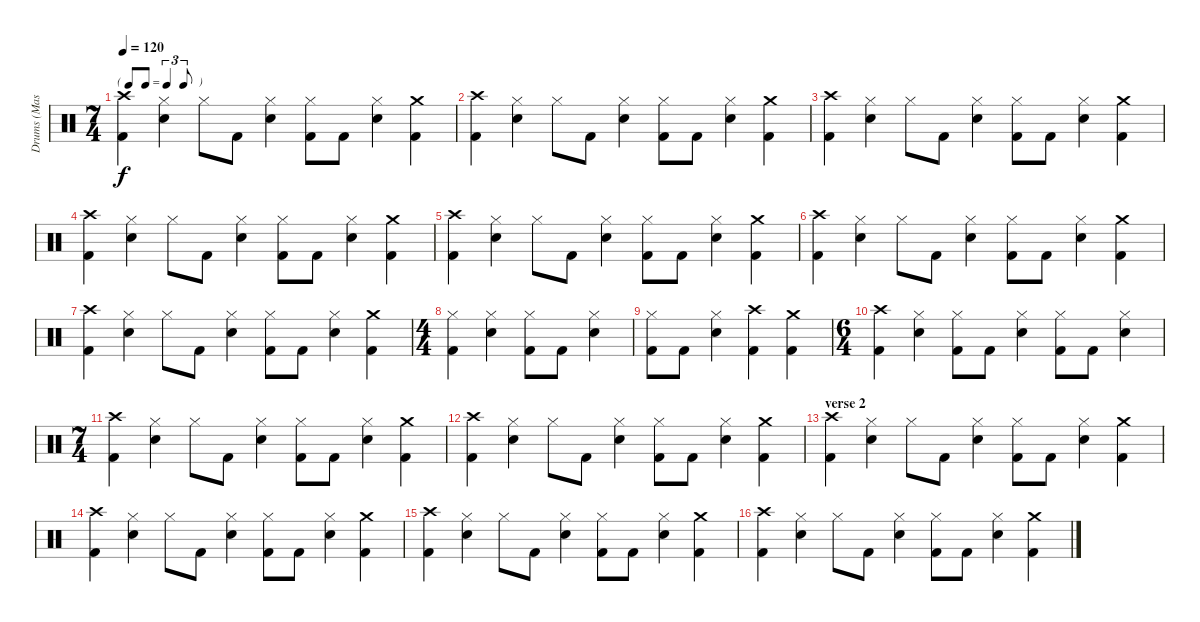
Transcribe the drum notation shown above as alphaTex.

\track ("Drums (Mason)" "Drums (Mas") {instrument percussion}
\staff {score}
\articulation defaults
\ts (7 4)
\tf triplet8th
\tempo 120
\clef neutral
\ks c
("Crash high (hit)" "Kick (hit) 2").4{dy f} ("Hi-Hat (closed)" "Electric Snare (hit)").4 "Hi-Hat (closed)".8 "Kick (hit) 2".8 ("Hi-Hat (closed)" "Electric Snare (hit)").4 ("Hi-Hat (closed)" "Kick (hit) 2").8 "Kick (hit) 2".8 ("Hi-Hat (closed)" "Electric Snare (hit)").4 ("Crash medium (hit)" "Kick (hit) 2").4 |
("Crash high (hit)" "Kick (hit) 2").4 ("Hi-Hat (closed)" "Electric Snare (hit)").4 "Hi-Hat (closed)".8 "Kick (hit) 2".8 ("Hi-Hat (closed)" "Electric Snare (hit)").4 ("Hi-Hat (closed)" "Kick (hit) 2").8 "Kick (hit) 2".8 ("Hi-Hat (closed)" "Electric Snare (hit)").4 ("Crash medium (hit)" "Kick (hit) 2").4 |
("Crash high (hit)" "Kick (hit) 2").4 ("Hi-Hat (closed)" "Electric Snare (hit)").4 "Hi-Hat (closed)".8 "Kick (hit) 2".8 ("Hi-Hat (closed)" "Electric Snare (hit)").4 ("Hi-Hat (closed)" "Kick (hit) 2").8 "Kick (hit) 2".8 ("Hi-Hat (closed)" "Electric Snare (hit)").4 ("Crash medium (hit)" "Kick (hit) 2").4 |
("Crash high (hit)" "Kick (hit) 2").4 ("Hi-Hat (closed)" "Electric Snare (hit)").4 "Hi-Hat (closed)".8 "Kick (hit) 2".8 ("Hi-Hat (closed)" "Electric Snare (hit)").4 ("Hi-Hat (closed)" "Kick (hit) 2").8 "Kick (hit) 2".8 ("Hi-Hat (closed)" "Electric Snare (hit)").4 ("Crash medium (hit)" "Kick (hit) 2").4 |
("Crash high (hit)" "Kick (hit) 2").4 ("Hi-Hat (closed)" "Electric Snare (hit)").4 "Hi-Hat (closed)".8 "Kick (hit) 2".8 ("Hi-Hat (closed)" "Electric Snare (hit)").4 ("Hi-Hat (closed)" "Kick (hit) 2").8 "Kick (hit) 2".8 ("Hi-Hat (closed)" "Electric Snare (hit)").4 ("Crash medium (hit)" "Kick (hit) 2").4 |
("Crash high (hit)" "Kick (hit) 2").4 ("Hi-Hat (closed)" "Electric Snare (hit)").4 "Hi-Hat (closed)".8 "Kick (hit) 2".8 ("Hi-Hat (closed)" "Electric Snare (hit)").4 ("Hi-Hat (closed)" "Kick (hit) 2").8 "Kick (hit) 2".8 ("Hi-Hat (closed)" "Electric Snare (hit)").4 ("Crash medium (hit)" "Kick (hit) 2").4 |
("Crash high (hit)" "Kick (hit) 2").4 ("Hi-Hat (closed)" "Electric Snare (hit)").4 "Hi-Hat (closed)".8 "Kick (hit) 2".8 ("Hi-Hat (closed)" "Electric Snare (hit)").4 ("Hi-Hat (closed)" "Kick (hit) 2").8 "Kick (hit) 2".8 ("Hi-Hat (closed)" "Electric Snare (hit)").4 ("Crash medium (hit)" "Kick (hit) 2").4 |
\ts (4 4)
("Hi-Hat (closed)" "Kick (hit) 2").4 ("Hi-Hat (closed)" "Electric Snare (hit)").4 ("Hi-Hat (closed)" "Kick (hit) 2").8 "Kick (hit) 2".8 ("Hi-Hat (closed)" "Electric Snare (hit)").4 |
("Hi-Hat (closed)" "Kick (hit) 2").8 "Kick (hit) 2".8 ("Hi-Hat (closed)" "Electric Snare (hit)").4 ("Crash high (hit)" "Kick (hit) 2").4 ("Crash medium (hit)" "Kick (hit) 2").4 |
\ts (6 4)
("Crash high (hit)" "Kick (hit) 2").4 ("Hi-Hat (closed)" "Electric Snare (hit)").4 ("Hi-Hat (closed)" "Kick (hit) 2").8 "Kick (hit) 2".8 ("Hi-Hat (closed)" "Electric Snare (hit)").4 ("Hi-Hat (closed)" "Kick (hit) 2").8 "Kick (hit) 2".8 ("Hi-Hat (closed)" "Electric Snare (hit)").4 |
\ts (7 4)
("Crash high (hit)" "Kick (hit) 2").4 ("Hi-Hat (closed)" "Electric Snare (hit)").4 "Hi-Hat (closed)".8 "Kick (hit) 2".8 ("Hi-Hat (closed)" "Electric Snare (hit)").4 ("Hi-Hat (closed)" "Kick (hit) 2").8 "Kick (hit) 2".8 ("Hi-Hat (closed)" "Electric Snare (hit)").4 ("Crash medium (hit)" "Kick (hit) 2").4 |
("Crash high (hit)" "Kick (hit) 2").4 ("Hi-Hat (closed)" "Electric Snare (hit)").4 "Hi-Hat (closed)".8 "Kick (hit) 2".8 ("Hi-Hat (closed)" "Electric Snare (hit)").4 ("Hi-Hat (closed)" "Kick (hit) 2").8 "Kick (hit) 2".8 ("Hi-Hat (closed)" "Electric Snare (hit)").4 ("Crash medium (hit)" "Kick (hit) 2").4 |
\section ("" "verse 2")
("Crash high (hit)" "Kick (hit) 2").4 ("Hi-Hat (closed)" "Electric Snare (hit)").4 "Hi-Hat (closed)".8 "Kick (hit) 2".8 ("Hi-Hat (closed)" "Electric Snare (hit)").4 ("Hi-Hat (closed)" "Kick (hit) 2").8 "Kick (hit) 2".8 ("Hi-Hat (closed)" "Electric Snare (hit)").4 ("Crash medium (hit)" "Kick (hit) 2").4 |
("Crash high (hit)" "Kick (hit) 2").4 ("Hi-Hat (closed)" "Electric Snare (hit)").4 "Hi-Hat (closed)".8 "Kick (hit) 2".8 ("Hi-Hat (closed)" "Electric Snare (hit)").4 ("Hi-Hat (closed)" "Kick (hit) 2").8 "Kick (hit) 2".8 ("Hi-Hat (closed)" "Electric Snare (hit)").4 ("Crash medium (hit)" "Kick (hit) 2").4 |
("Crash high (hit)" "Kick (hit) 2").4 ("Hi-Hat (closed)" "Electric Snare (hit)").4 "Hi-Hat (closed)".8 "Kick (hit) 2".8 ("Hi-Hat (closed)" "Electric Snare (hit)").4 ("Hi-Hat (closed)" "Kick (hit) 2").8 "Kick (hit) 2".8 ("Hi-Hat (closed)" "Electric Snare (hit)").4 ("Crash medium (hit)" "Kick (hit) 2").4 |
("Crash high (hit)" "Kick (hit) 2").4 ("Hi-Hat (closed)" "Electric Snare (hit)").4 "Hi-Hat (closed)".8 "Kick (hit) 2".8 ("Hi-Hat (closed)" "Electric Snare (hit)").4 ("Hi-Hat (closed)" "Kick (hit) 2").8 "Kick (hit) 2".8 ("Hi-Hat (closed)" "Electric Snare (hit)").4 ("Crash medium (hit)" "Kick (hit) 2").4
